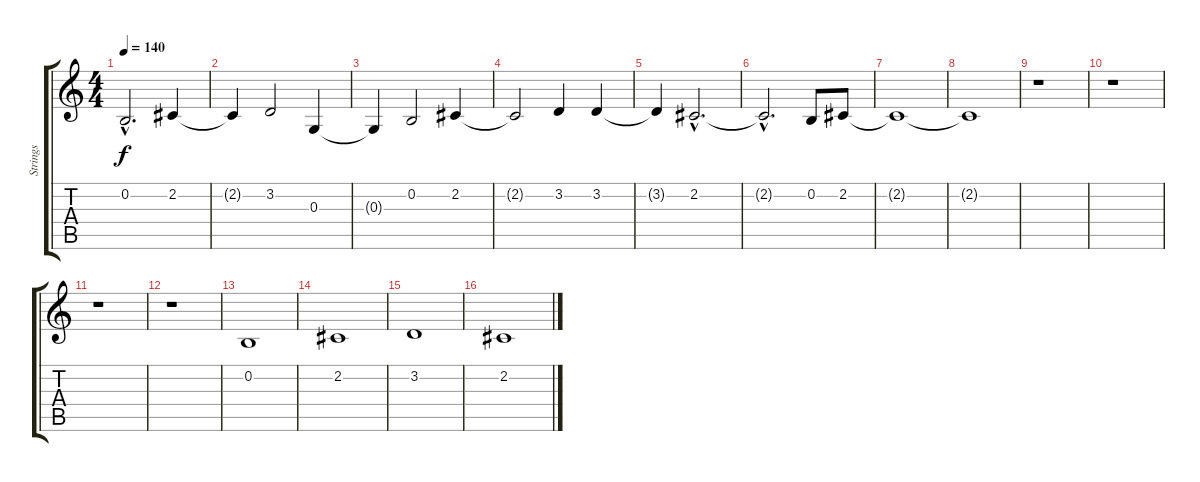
\track ("Strings" "Strings") {instrument synthstrings1}
\staff {score tabs}
\tuning (E4 B3 G3 D3 A2 E2) {hide}
\ts (4 4)
\tempo 140
\clef g2
\ks c
0.2{hac t}.2{d dy f} 2.2.4 |
2.2{t}.4 3.2.2 0.3.4 |
0.3{t}.4 0.2.2 2.2.4 |
2.2{t}.2 3.2.4 3.2.4 |
3.2{t}.4 2.2{hac}.2{d} |
2.2{hac t}.2{d} 0.2.8 2.2.8 |
2.2{t}.1 |
2.2{t}.1 |
r.1 |
r.1 |
r.1 |
r.1 |
0.2.1{volume 13} |
2.2.1 |
3.2.1 |
2.2.1
